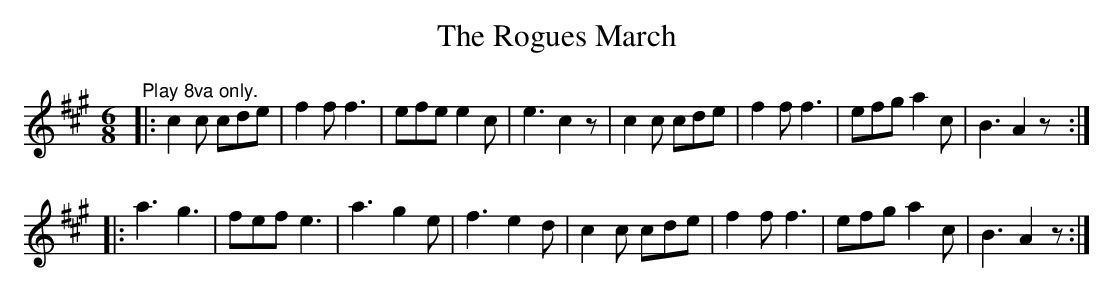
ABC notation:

X:1
T:The Rogues March
M:6/8
L:1/8
K:A t=8
"^Play 8va only."\
|: c2c cde | f2f f3 | efe e2c | e3 c2z | c2c cde | f2f f3 | efg a2c | B3 A2z :|
|: a3  g3  | fef e3 | a3  g2e | f3 e2d | c2c cde | f2f f3 | efg a2c | B3 A2z :|
